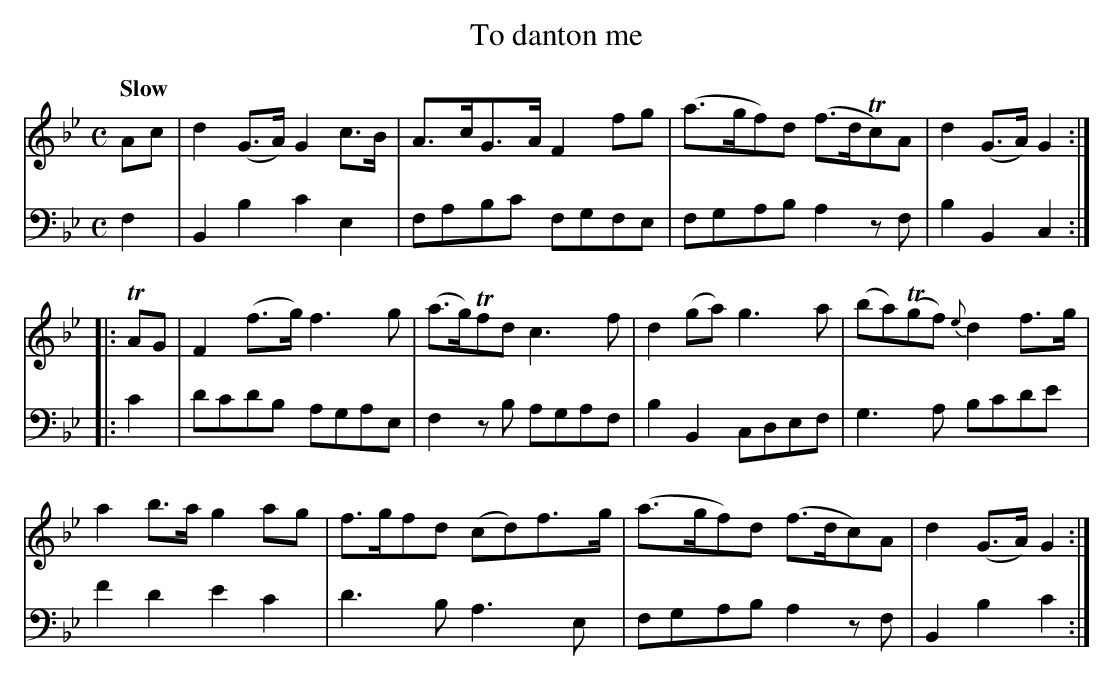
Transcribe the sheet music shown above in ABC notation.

X:1
T:To danton me
M:C
L:1/8
Q:"Slow"
K:Gmin
V:1
Ac|d2 (G>A) G2 c>B| A>cG>A F2 fg|(a>gf)d (f>dTc)A|d2 (G>A) G2:|
|:TAG|F2 (f>g) f3g|(a>g)Tfd c3f|d2 (ga) g3a|(ba)T(gf) {e}d2 f>g|
a2 b>a g2 ag|f>gfd (cd)f>g|(a>gf)d (f>dc)A|d2 (G>A) G2:|]
V:2 clef = bass
F,2|B,,2B,2C2E,2|F,A,B,C F,G,F,E,|F,G,A,B, A,2 zF,|B,2B,,2 C,2:|
|:C2|DCDB, A,G,A,E,|F,2 zB, A,G,A,F,|B,2B,,2 C,D,E,F,|G,3A, B,CDE|
F2D2E2C2|D3B,A,3E,|F,G,A,B, A,2 zF,|B,,2B,2 C2:|]
